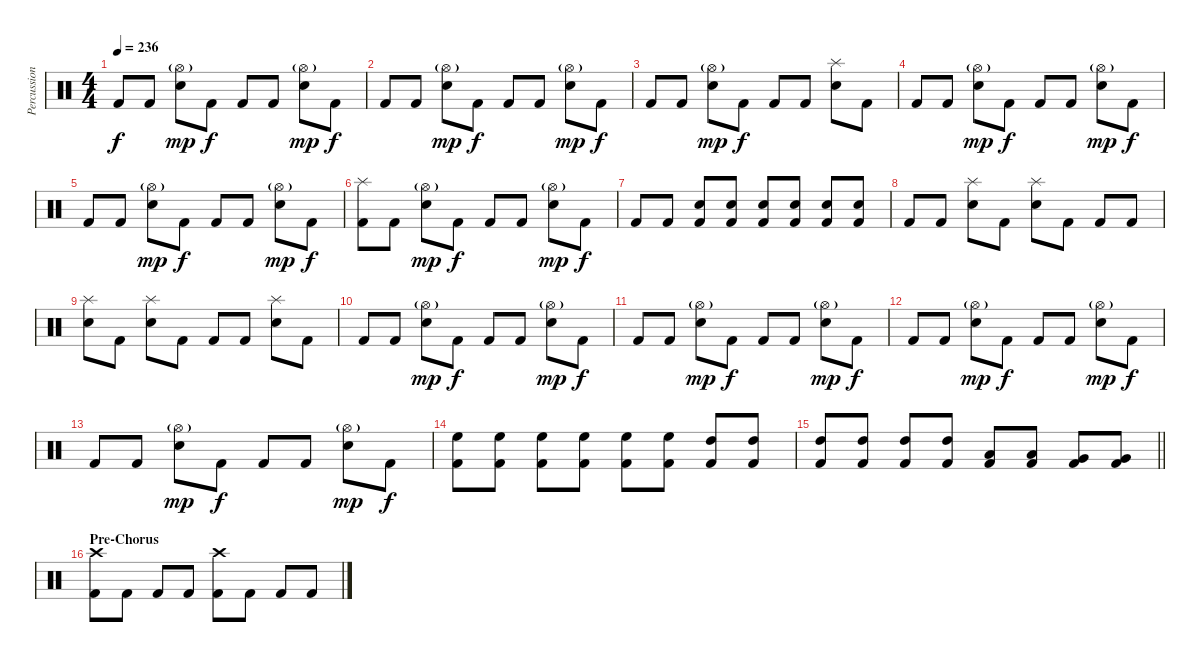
\track ("Percussion" "Percussion") {instrument percussion}
\staff {score}
\articulation defaults
\ts (4 4)
\tempo 236
\clef neutral
\ks c "Kick (hit) 2".8{dy f} "Kick (hit) 2".8
("Hi-Hat (open)"{g} "Electric Snare (hit)").8{dy mp} "Kick (hit) 2".8{dy f} "Kick (hit) 2".8 "Kick (hit) 2".8 ("Hi-Hat (open)"{g} "Electric Snare (hit)").8{dy mp} "Kick (hit) 2".8{dy f} |
"Kick (hit) 2".8 "Kick (hit) 2".8 ("Hi-Hat (open)"{g} "Electric Snare (hit)").8{dy mp} "Kick (hit) 2".8{dy f} "Kick (hit) 2".8 "Kick (hit) 2".8 ("Hi-Hat (open)"{g} "Electric Snare (hit)").8{dy mp} "Kick (hit) 2".8{dy f} |
"Kick (hit) 2".8 "Kick (hit) 2".8 ("Hi-Hat (open)"{g} "Electric Snare (hit)").8{dy mp} "Kick (hit) 2".8{dy f} "Kick (hit) 2".8 "Kick (hit) 2".8 ("Splash (hit)" "Electric Snare (hit)").8 "Kick (hit) 2".8 |
"Kick (hit) 2".8 "Kick (hit) 2".8 ("Hi-Hat (open)"{g} "Electric Snare (hit)").8{dy mp} "Kick (hit) 2".8{dy f} "Kick (hit) 2".8 "Kick (hit) 2".8 ("Hi-Hat (open)"{g} "Electric Snare (hit)").8{dy mp} "Kick (hit) 2".8{dy f} |
"Kick (hit) 2".8 "Kick (hit) 2".8 ("Hi-Hat (open)"{g} "Electric Snare (hit)").8{dy mp} "Kick (hit) 2".8{dy f} "Kick (hit) 2".8 "Kick (hit) 2".8 ("Hi-Hat (open)"{g} "Electric Snare (hit)").8{dy mp} "Kick (hit) 2".8{dy f} |
("Splash (hit)" "Kick (hit) 2").8 "Kick (hit) 2".8 ("Hi-Hat (open)"{g} "Electric Snare (hit)").8{dy mp} "Kick (hit) 2".8{dy f} "Kick (hit) 2".8 "Kick (hit) 2".8 ("Hi-Hat (open)"{g} "Electric Snare (hit)").8{dy mp} "Kick (hit) 2".8{dy f} |
"Kick (hit) 2".8 "Kick (hit) 2".8 ("Electric Snare (hit)" "Kick (hit) 2").8 ("Electric Snare (hit)" "Kick (hit) 2").8 ("Electric Snare (hit)" "Kick (hit) 2").8 ("Electric Snare (hit)" "Kick (hit) 2").8 ("Electric Snare (hit)" "Kick (hit) 2").8 ("Electric Snare (hit)" "Kick (hit) 2").8 |
"Kick (hit) 2".8 "Kick (hit) 2".8 ("Splash (hit)" "Electric Snare (hit)").8 "Kick (hit) 2".8 ("Splash (hit)" "Electric Snare (hit)").8 "Kick (hit) 2".8 "Kick (hit) 2".8 "Kick (hit) 2".8 |
("Splash (hit)" "Electric Snare (hit)").8 "Kick (hit) 2".8 ("Splash (hit)" "Electric Snare (hit)").8 "Kick (hit) 2".8 "Kick (hit) 2".8 "Kick (hit) 2".8 ("Splash (hit)" "Electric Snare (hit)").8 "Kick (hit) 2".8 |
"Kick (hit) 2".8 "Kick (hit) 2".8 ("Hi-Hat (open)"{g} "Electric Snare (hit)").8{dy mp} "Kick (hit) 2".8{dy f} "Kick (hit) 2".8 "Kick (hit) 2".8 ("Hi-Hat (open)"{g} "Electric Snare (hit)").8{dy mp} "Kick (hit) 2".8{dy f} |
"Kick (hit) 2".8 "Kick (hit) 2".8 ("Hi-Hat (open)"{g} "Electric Snare (hit)").8{dy mp} "Kick (hit) 2".8{dy f} "Kick (hit) 2".8 "Kick (hit) 2".8 ("Hi-Hat (open)"{g} "Electric Snare (hit)").8{dy mp} "Kick (hit) 2".8{dy f} |
"Kick (hit) 2".8 "Kick (hit) 2".8 ("Hi-Hat (open)"{g} "Electric Snare (hit)").8{dy mp} "Kick (hit) 2".8{dy f} "Kick (hit) 2".8 "Kick (hit) 2".8 ("Hi-Hat (open)"{g} "Electric Snare (hit)").8{dy mp} "Kick (hit) 2".8{dy f} |
"Kick (hit) 2".8 "Kick (hit) 2".8 ("Hi-Hat (open)"{g} "Electric Snare (hit)").8{dy mp} "Kick (hit) 2".8{dy f} "Kick (hit) 2".8 "Kick (hit) 2".8 ("Hi-Hat (open)"{g} "Electric Snare (hit)").8{dy mp} "Kick (hit) 2".8{dy f} |
("High Floor Tom (hit)" "Kick (hit) 2").8 ("High Floor Tom (hit)" "Kick (hit) 2").8 ("High Floor Tom (hit)" "Kick (hit) 2").8 ("High Floor Tom (hit)" "Kick (hit) 2").8 ("High Floor Tom (hit)" "Kick (hit) 2").8 ("High Floor Tom (hit)" "Kick (hit) 2").8 ("High Tom (hit)" "Kick (hit) 2").8 ("High Tom (hit)" "Kick (hit) 2").8 |
\barLineRight lightlight
("High Tom (hit)" "Kick (hit) 2").8 ("High Tom (hit)" "Kick (hit) 2").8 ("High Tom (hit)" "Kick (hit) 2").8 ("High Tom (hit)" "Kick (hit) 2").8 ("Low Tom (hit)" "Kick (hit) 2").8 ("Low Tom (hit)" "Kick (hit) 2").8 ("Very Low Tom (hit)" "Kick (hit) 2").8 ("Very Low Tom (hit)" "Kick (hit) 2").8 |
\section ("" "Pre-Chorus")
("Crash high (hit)" "Kick (hit) 2").8 "Kick (hit) 2".8 "Kick (hit) 2".8 "Kick (hit) 2".8 ("Crash high (hit)" "Kick (hit) 2").8 "Kick (hit) 2".8 "Kick (hit) 2".8 "Kick (hit) 2".8
